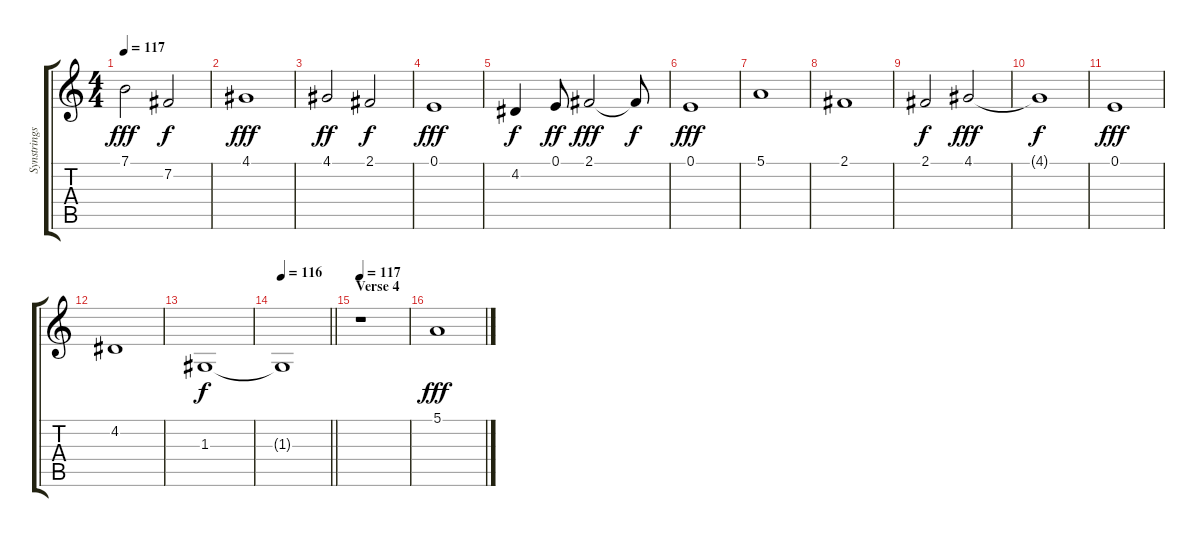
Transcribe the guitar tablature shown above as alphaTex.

\track ("Synstrings" "Synstrings") {instrument synthstrings1}
\staff {score tabs}
\tuning (E4 B3 G3 D3 A2 E2) {hide}
\ts (4 4)
\tempo 117
\clef g2
\ks c
7.1.2{dy fff} 7.2.2{dy f} |
4.1.1{dy fff} |
4.1.2{dy ff} 2.1.2{dy f} |
0.1.1{dy fff} |
4.2.4{dy f} 0.1.8{dy ff} 2.1.2{dy fff} 2.1{t}.8{dy f} |
0.1.1{dy fff} |
5.1.1 |
2.1.1 |
2.1.2{dy f} 4.1.2{dy fff} |
4.1{t}.1{dy f} |
0.1.1{dy fff} |
4.2.1 |
1.3.1{dy f} |
\tempo 116
\barLineRight lightlight
1.3{t}.1 |
\section ("" "Verse 4")
\tempo 117
r.1 |
5.1.1{dy fff}
